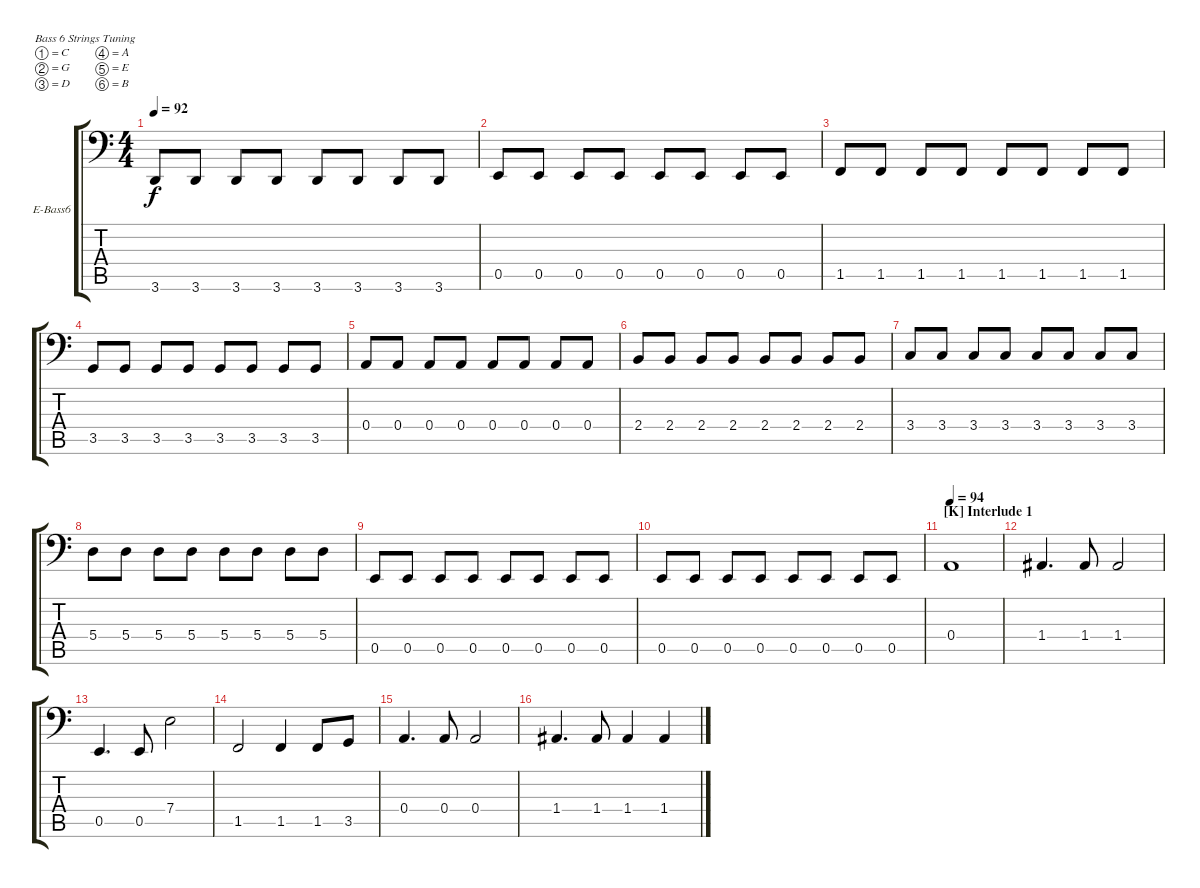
\defaultSystemsLayout 4
\bracketExtendMode groupsimilarinstruments
\firstSystemTrackNameOrientation horizontal
\otherSystemsTrackNameOrientation horizontal
\track ("Electric Bass" "E-Bass6") {instrument electricbassfinger}
\staff {score tabs}
\tuning (C3 G2 D2 A1 E1 B0)
\ts (4 4)
\tempo 92
\clef f4
\ks c
3.6.8{dy f} 3.6.8 3.6.8 3.6.8 3.6.8 3.6.8 3.6.8 3.6.8 |
0.5.8 0.5.8 0.5.8 0.5.8 0.5.8 0.5.8 0.5.8 0.5.8 |
1.5.8 1.5.8 1.5.8 1.5.8 1.5.8 1.5.8 1.5.8 1.5.8 |
3.5.8 3.5.8 3.5.8 3.5.8 3.5.8 3.5.8 3.5.8 3.5.8 |
0.4.8 0.4.8 0.4.8 0.4.8 0.4.8 0.4.8 0.4.8 0.4.8 |
2.4.8 2.4.8 2.4.8 2.4.8 2.4.8 2.4.8 2.4.8 2.4.8 |
3.4.8 3.4.8 3.4.8 3.4.8 3.4.8 3.4.8 3.4.8 3.4.8 |
5.4.8 5.4.8 5.4.8 5.4.8 5.4.8 5.4.8 5.4.8 5.4.8 |
0.5.8 0.5.8 0.5.8 0.5.8 0.5.8 0.5.8 0.5.8 0.5.8 |
0.5.8 0.5.8 0.5.8 0.5.8 0.5.8 0.5.8 0.5.8 0.5.8 |
\section ("K" "Interlude 1")
\tempo 94
0.4.1 |
1.4.4{d} 1.4.8 1.4.2 |
0.5.4{d} 0.5.8 7.4.2 |
1.5.2 1.5.4 1.5.8 3.5.8 |
0.4.4{d} 0.4.8 0.4.2 |
1.4.4{d} 1.4.8 1.4.4 1.4.4
